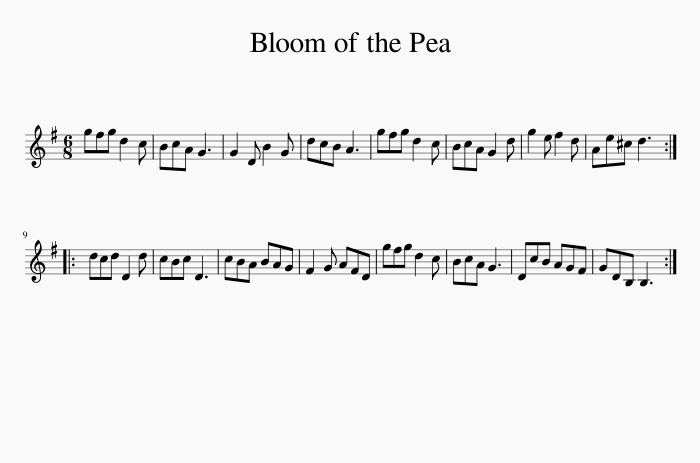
X:1
L:1/8
M:6/8
I:linebreak $
K:G
V:1 treble
V:1
 gfg d2 c | BcA G3 | G2 D B2 G | dcB A3 | gfg d2 c | %5
 BcA G2 d | g2 e f2 d | Ae^c d3 ::$ dcd D2 d | cBc D3 | %10
 cBA BAG | F2 G AFD | gfg d2 c | BcA G3 | DcB AGF | %15
 GDB, B,3 :| %16
